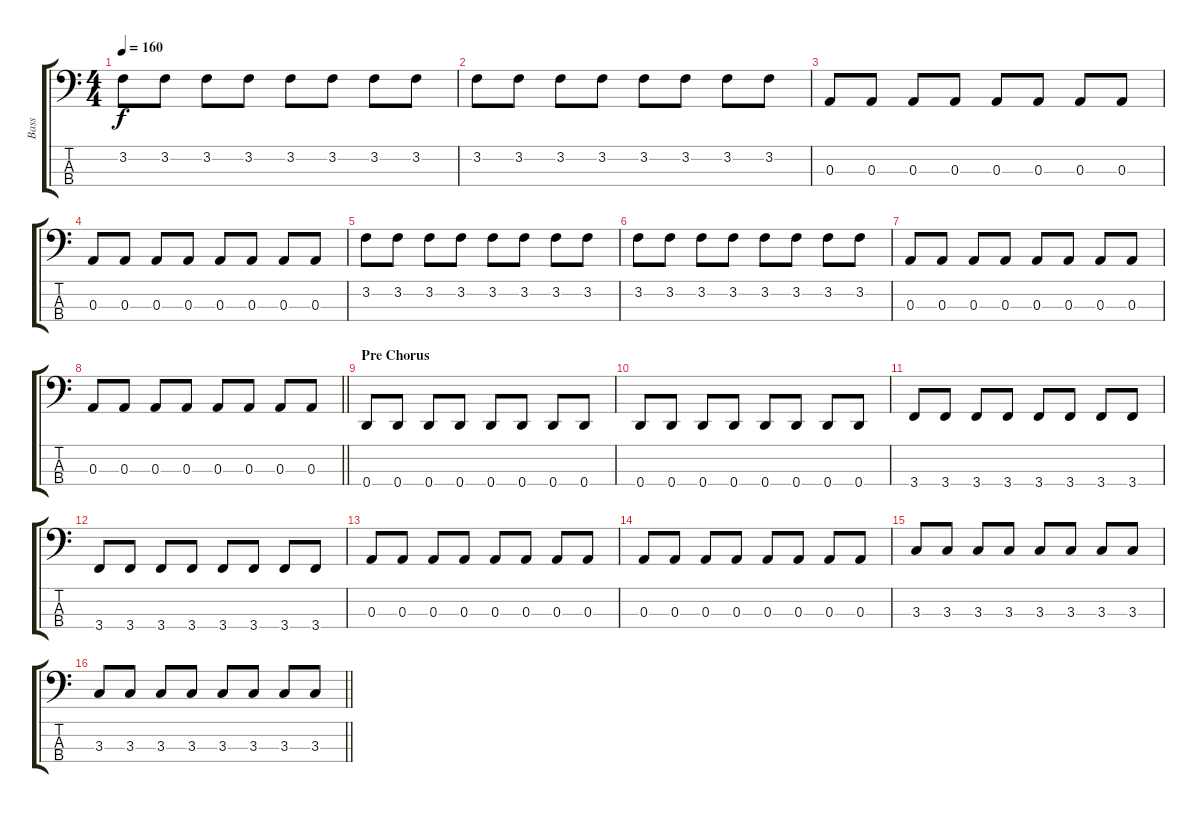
\track ("Bass" "Bass") {instrument electricbasspick}
\staff {score tabs}
\tuning (G2 D2 A1 D1) {hide}
\ts (4 4)
\tempo 160
\clef f4
\ks c
3.2.8{dy f} 3.2.8 3.2.8 3.2.8 3.2.8 3.2.8 3.2.8 3.2.8 |
3.2.8 3.2.8 3.2.8 3.2.8 3.2.8 3.2.8 3.2.8 3.2.8 |
0.3.8 0.3.8 0.3.8 0.3.8 0.3.8 0.3.8 0.3.8 0.3.8 |
0.3.8 0.3.8 0.3.8 0.3.8 0.3.8 0.3.8 0.3.8 0.3.8 |
3.2.8 3.2.8 3.2.8 3.2.8 3.2.8 3.2.8 3.2.8 3.2.8 |
3.2.8 3.2.8 3.2.8 3.2.8 3.2.8 3.2.8 3.2.8 3.2.8 |
0.3.8 0.3.8 0.3.8 0.3.8 0.3.8 0.3.8 0.3.8 0.3.8 |
\barLineRight lightlight
0.3.8 0.3.8 0.3.8 0.3.8 0.3.8 0.3.8 0.3.8 0.3.8 |
\section ("" "Pre Chorus")
0.4.8 0.4.8 0.4.8 0.4.8 0.4.8 0.4.8 0.4.8 0.4.8 |
0.4.8 0.4.8 0.4.8 0.4.8 0.4.8 0.4.8 0.4.8 0.4.8 |
3.4.8 3.4.8 3.4.8 3.4.8 3.4.8 3.4.8 3.4.8 3.4.8 |
3.4.8 3.4.8 3.4.8 3.4.8 3.4.8 3.4.8 3.4.8 3.4.8 |
0.3.8 0.3.8 0.3.8 0.3.8 0.3.8 0.3.8 0.3.8 0.3.8 |
0.3.8 0.3.8 0.3.8 0.3.8 0.3.8 0.3.8 0.3.8 0.3.8 |
3.3.8 3.3.8 3.3.8 3.3.8 3.3.8 3.3.8 3.3.8 3.3.8 |
\barLineRight lightlight
3.3.8 3.3.8 3.3.8 3.3.8 3.3.8 3.3.8 3.3.8 3.3.8
